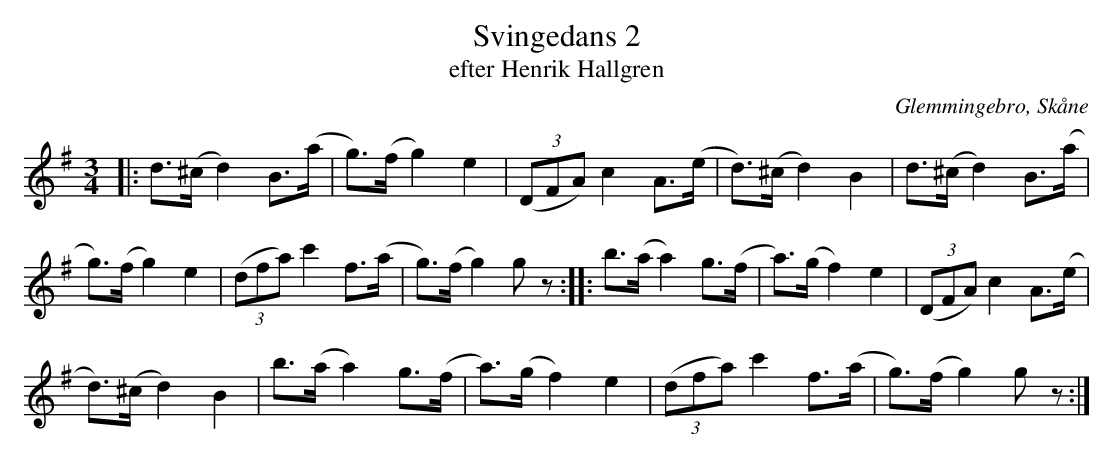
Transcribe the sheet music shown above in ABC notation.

X:1
T:Svingedans 2
T:efter Henrik Hallgren
O:Glemmingebro, Skåne
M:3/4
L:1/8
K:G
|: d>(^c d2) B>(a | g)>(f g2) e2 | (3(DFA) c2 A>(e | d)>(^c d2) B2 | d>(^c d2) B>(a |
g)>(f g2) e2 | (3(dfa) c'2 f>(a | g)>(f  g2)  gz :||: b>(a a2) g>(f | a)>(g f2) e2 | (3(DFA) c2 A>(e |
d)>(^c d2) B2 |b>(a a2) g>(f | a)>(g f2) e2 | (3(dfa) c'2 f>(a | g)>(f  g2)  gz  :|
